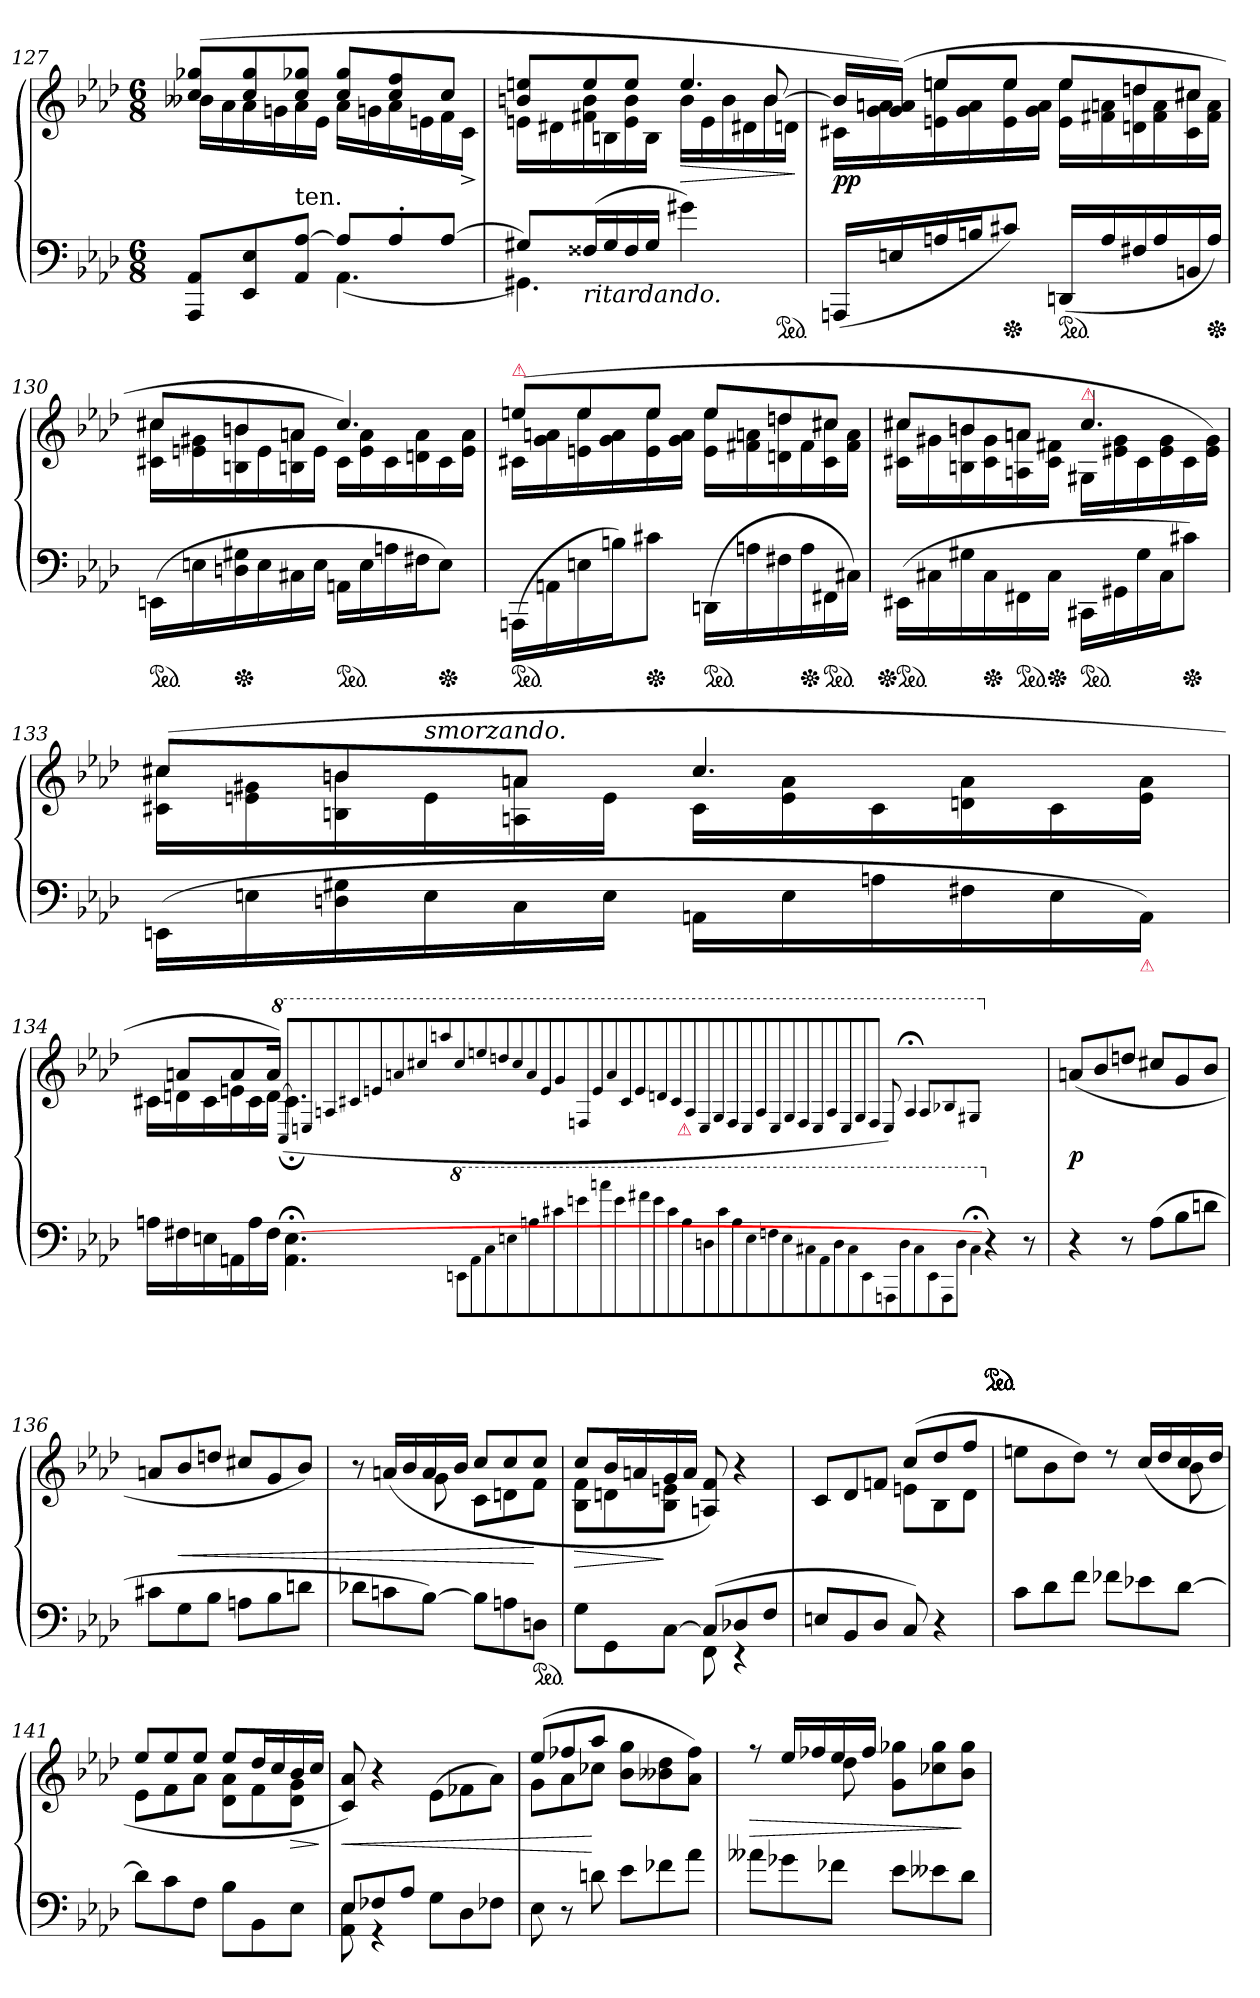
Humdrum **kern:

**kern	**kern	**dynam
*part1	*part1	*part1
*staff2	*staff1	*staff1/2
*clefF4	*clefG2	*
*k[b-e-a-d-]	*k[b-e-a-d-]	*
*M6/8	*M6/8	*
=127	=127	=127
*^	*^	*
8AAA- 8AA-L	4ryy	(>8cc 8gg-XL	16b--XLL	.
.	.	.	16a-	.
8EE- 8E-	.	8cc 8gg-	16a-	.
.	.	.	16gn	.
!LO:TX:a:t=ten.	!	!	!	!
8AA- [8A-J	8ryy	8cc 8gg-XJ	16a-	.
.	.	.	16e-JJ	.
8A-L]	[4.AA-	8cc 8gg-L	16a-LL	.
.	.	.	16gn	.
8A-'	.	8cc 8ff	16a-	.
.	.	.	16en	.
[8A-J	.	8ccJ	16f	.
.	.	.	16c^<JJ	.
=128	=128	=128	=128	=128
*	*	*	*^	*
8G#XL]	4.GG#X]	8bn 8eenL	16enLL	4.ryy	.
.	.	.	16d#X	.	.
!LO:TX:b:i:t=ritardando.	!	!	!	!	!
(<16F##XL	.	8ee	16f#X 16b	.	.
16G#	.	.	16Bn	.	.
16F##	.	8eeJ	16e 16b	.	.
16G#JJ	.	.	16BJJ	.	.
4.ryy	4g#X)	4.ee	16bLL	4ryy	>
.	.	.	16e	.	.
.	.	.	16b	.	.
.	.	.	16d#X	.	.
.	8ryy	.	16b	[8b/	.
.	.	.	16dnJJ	.	.
*v	*v	*	*	*	*
*	*v	*v	*v	*
.	.	]
*ped	*	*
=129	=129	=129
*	*^	*
(>16AAAnLL	16bnLL]	16c#XLL	pp
16En	(>16g 16anJJ)	16g 16an	.
16An	8eenL	16en 16een	.
16BnJ	.	16g 16a	.
*Xped	*	*	*
8c#XJ)	8eeJ	16e 16ee	.
.	.	16g 16aJJ	.
*ped	*	*	*
(>16DDnLL	8eeL	16e 16eeLL	.
16A	.	16f#X 16an	.
16F#X	8ddn	16dn 16ddn	.
16A	.	16f# 16a	.
16BBn	8cc#XJ	16c# 16cc#X	.
*Xped	*	*	*
16AJJ)	.	16f# 16aJJ	.
=130	=130	=130	=130
*ped	*	*	*
(>16EEn\LL	8cc#XL	16c#X 16cc#XLL	.
16En\	.	16en 16g#X	.
*Xped	*	*	*
16Dn\ 16G#X\	8bn	16Bn 16bn	.
16E\	.	16e	.
16C#X\	8anJ	16Bn 16an	.
16E\JJ	.	16eJJ	.
*ped	*	*	*
16AAnLL	4.cc#)	16c#LL	.
16E	.	16e 16a	.
16An	.	16c#	.
16F#XJ	.	16dn 16a	.
*Xped	*	*	*
8EJ)	.	16c#	.
.	.	16e 16aJJ	.
=131	=131	=131	=131
!	!LO:TX:a:color=crimson:t=⚠	!	!
*ped	*	*	*
(>16AAAn\LL	(>8eenL	16c#XLL	.
16AAn\	.	16g 16an	.
16En\	8ee	16en 16ee	.
16Bn\J)	.	16g 16a	.
*Xped	*	*	*
8c#X\J	8eeJ	16e 16ee	.
.	.	16g 16aJJ	.
*ped	*	*	*
(>16DDn\LL	8eeL	16e 16eeLL	.
16An\	.	16f#X 16an	.
16F#X\	8ddn	16dn 16ddn	.
*Xped	*	*	*
16A\	.	16f#	.
*ped	*	*	*
16FF#X\	8cc#XJ	16c# 16cc#X	.
16C#X\JJ)	.	16f# 16aJJ	.
=132	=132	=132	=132
*Xped	*	*	*
*ped	*	*	*
(>16EE#X\LL	8cc#XL	16c#X 16cc#XLL	.
16C#X\	.	16g#X	.
16G#X\	8bn	16Bn 16bn	.
*Xped	*	*	*
16C#\	.	16c# 16g#	.
*ped	*	*	*
16FF#X\	8anJ	16An 16an	.
*Xped	*	*	*
16C#\JJ	.	16c# 16f#XJJ	.
!	!LO:TX:a:color=crimson:t=⚠	!	!
*ped	*	*	*
16CC#X\LL	4.cc#	16G#X/LL	.
16GG#X\	.	16e#X\ 16g#\	.
16G#\	.	16c#\	.
16C#\J	.	16e#\ 16g#\	.
*Xped	*	*	*
8c#X\J)	.	16c#\	.
.	.	16e#\ 16g#\JJ)	.
=133	=133	=133	=133
(>16EEn\LL	(>8cc#XL	16c#X 16cc#XLL	.
16En\	.	16en 16g#X	.
16Dn\ 16G#X\	8bn	16Bn 16bn	.
!	!	!LO:TX:a:i:t=smorzando.	!
16E\	.	16e	.
16C\	8anJ	16An 16an	.
16E\JJ	.	16eJJ	.
16AAnLL	4.cc#	16c#LL	.
16E	.	16e 16a	.
16An	.	16c#	.
16F#X	.	16dn 16a	.
16E	.	16c#	.
!LO:TX:b:color=crimson:t=⚠	!	!	!
16AAJJ)	.	16e 16aJJ	.
=134	=134	=134	=134
*	*	*^	*
16AnLL	16ryy	16c#XLL	2ryy	.
16F#X	8anL	16dn	.	.
16En	.	16c#	.	.
16AAn	8a	16en	.	.
16A	.	16c#	.	.
16F#JJ	16aJk)	16dJJ	.	.
4.AA;<\ [>4.E;<\	4.ryy	[<4.c#;<\	.	.
.	.	.	16ryy	.
!	!	!	!LO:TX:b:i:color=crimson:t=⚠	!
.	.	.	8.ryy	.
*	*8va	*	*	*
.	(>8qqc#L]	.	.	.
.	8qqen	.	.	.
.	8qqan	.	.	.
.	8qqcc#X	.	.	.
.	8qqeen	.	.	.
.	8qqaan	.	.	.
.	8qqccc#X	.	.	.
.	8qqaaan	.	.	.
*8va	*	*	*	*
8qqEL	8qqccc#	.	.	.
8qqA	8qeeen	.	.	.
8qqc	8qqdddn	.	.	.
8qqen	8qqccc#	.	.	.
8qqan	8qqaa	.	.	.
8qqcc#X	8qqee	.	.	.
8qqeen	8qqgg	.	.	.
8qqaan	8qqfn	.	.	.
8qqee\	8qqee	.	.	.
8qqff#X	8qqaa	.	.	.
8qqee\	8qqcc#	.	.	.
8qqcc#	8qee	.	.	.
8qqa\	8qqddn	.	.	.
8qqdn	8qqcc#	.	.	.
8qqcc#	8qqa	.	.	.
8qqa\	8qqe	.	.	.
8qqe\	8qg	.	.	.
8qqf\	8qqf	.	.	.
8qqe\	8qqe	.	.	.
8qqc#X	8qqa	.	.	.
8qqA	8qqe	.	.	.
8qqd	8qg	.	.	.
8qqc#	8qqf	.	.	.
8qqE	8qqe	.	.	.
8qqAA	8qqa	.	.	.
8qqd	8qqe	.	.	.
8qqc#	8qg	.	.	.
8qqE	8qqfJ	.	.	.
8qqAA	8qqe)	.	.	.
8qqdJ	[4qqa;<	.	.	.
4qqc#;<\	8qqaL]	.	.	.
*X8va	*	*	*	*
4qqr	8qqb-X	.	.	.
8qqr	8qqg#XJ	.	.	.
.	.	.	.	] ]
!	!LO:TX:a:color=crimson:t=⚠	!	!	!
!LO:TX:b:i:color=crimson:t=⚠	!	!	!	!
*ped	*	*	*	*
*ped	*	*	*	*
*ped	*	*	*	*
*ped	*	*	*	*
*ped	*	*	*	*
*	*v	*v	*v	*
=135	=135	=135
*	*X8va	*
*	*^	*
*	*	*^	*
!	!LO:TX:b:color=crimson:t=⚠	!	!	!
!	!LO:TX:a:i:t=legato.	!	!	!
*	*v	*v	*v	*
4r	(>8an/L	p
.	8b-/	.
8r	8ddn/J	.
(>8A-L	8cc#XL	.
8B-	8g	.
8dnJ	8b-J	.
=136	=136	=136
8c#XL	8an/L	.
8G	8b-/	<
8B-J	8ddn/J	.
8AnL	8cc#XL	.
8B-	8g	.
8dnJ	8b-J)	.
=137	=137	=137
*	*^	*
8d-XL	8r	4ryy	.
8cn	(>16anLL	.	.
.	16b-	.	.
[8B-J)	16a	8g	.
.	16b-JJ	.	.
8B-L]	8ccL	8cL	.
8An	8cc	8dn	.
*ped	*	*	*
8DnJ	8ccJ	8fJ	[
=138	=138	=138	=138
*^	*	*	*
4.ryy	8G\L	8ccL	8B- 8fL	>
.	8GG\	16b-L	8dn	.
.	.	16an	.	.
.	[>8C\J	16g	8B- 8enJ	]
.	.	16aJJ	.	.
(>8CL]	8FF	8An 8f)	4.ryy	.
8D-X	4rEE	4r	.	.
8FJ	.	.	.	.
*v	*v	*	*	*
=139	=139	=139	=139
8EnL	8cL	4.ryy	.
8BB-	8d-	.	.
8D-J	8fnJ	.	.
8C)	(>8ccL	8enL	.
4r	8dd-	8B-	.
.	8ffJ	8d-J	.
=140	=140	=140	=140
8c\L	8eenL	4.ryy	.
8d-\	8b-	.	.
8f\J	8dd-J)	.	.
8f-XL	8rdd	4ryy	.
8e-X	(>16ccLL	.	.
.	16dd-	.	.
[8d-\J	16cc	8b-	.
.	16dd-JJ	.	.
=141	=141	=141	=141
8d-L]	8ee-L	8e-L	.
8c	8ee-	8f	.
8FJ	8ee-J	8a-J	.
8B-L	8ee-L	8d- 8a-L	.
8BB-	16dd-L	8f	.
.	16cc	.	.
8E-J	16b-	8d- 8gJ	>
.	16ccJJ	.	.
*	*v	*v	*
.	.	]
=142	=142	=142
*^	*	*
8E-L	8AA- 8E-	8c 8a-)	<
8F-X	4rGG	4r	.
8A-J	.	.	.
4.ryy	8GL	(>8e-\L	.
.	8D-	8f-X\	.
.	8F-XJ	8a-\J)	.
*v	*v	*	*
=143	=143	=143
*	*^	*
8E-	(>8ee-L	8gL	.
8r	8ff-X	8a-	.
8dn\	8aa-J	8cc-XJ	[
8e-\L	8b- 8ggL	4.ryy	.
8f-X	8b--X 8dd-	.	.
8a-\J	8a- 8ff-J)	.	.
=144	=144	=144	=144
8a--X\L	8rff	4ryy	>
8g-X	16ee-LL	.	.
.	16ff-X	.	.
8f-XJ	16ee-	8dd-	.
.	16ff-JJ	.	.
8e-\L	8g 8gg-XL	4.ryy	.
8e--X\	8cc-X 8gg-	.	.
8d-\J	8b- 8gg-J	.	]
*	*v	*v	*
=	=	=
*-	*-	*-
